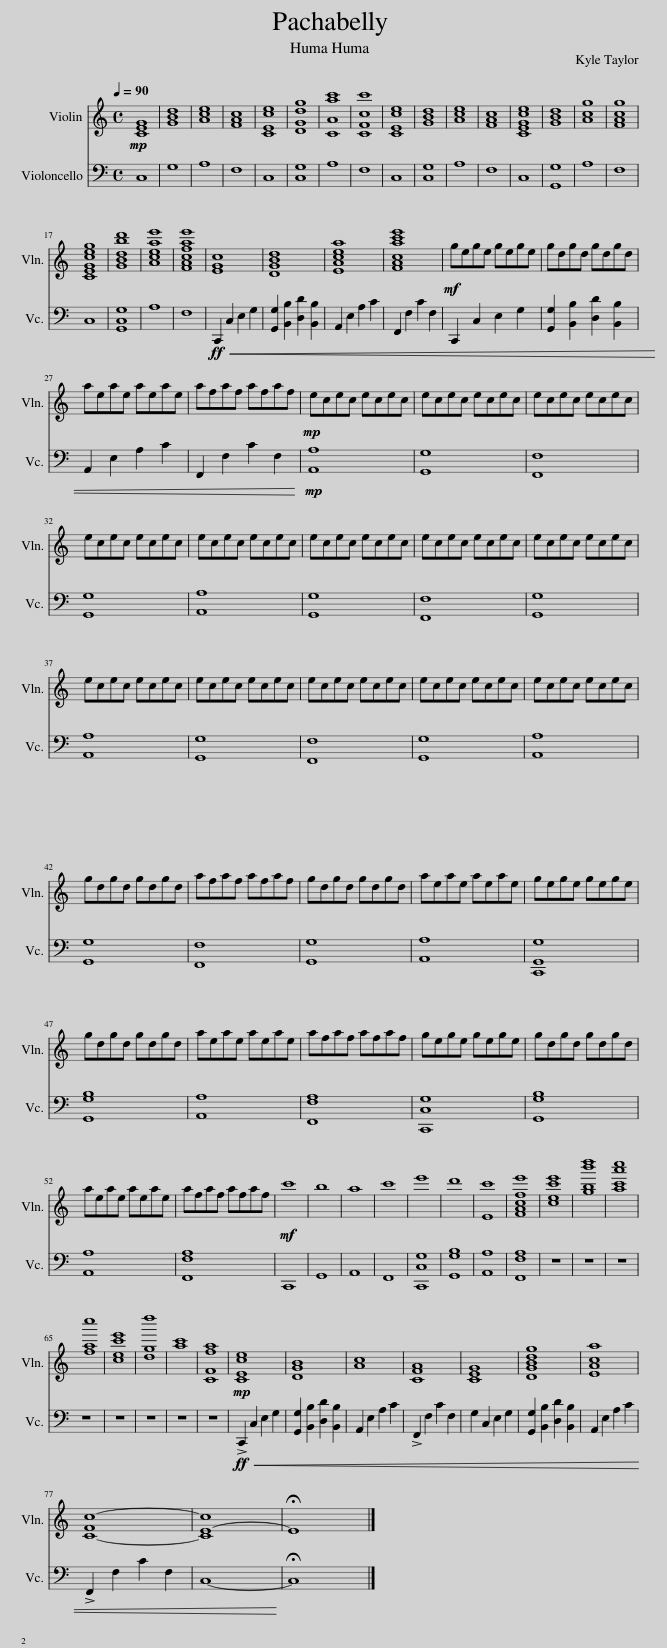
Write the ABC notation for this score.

X:1
%%score 1 2
L:1/8
Q:1/4=90
M:4/4
I:linebreak $
K:C
V:1 treble
V:2 bass
V:1
!mp! [CEG]8 | [GBd]8 | [Ace]8 | [FAc]8 | [CEce]8 | %5
 [DGdg]8 | [CAac']8 | [CFcc']8 | [CEce]8 | [GBd]8 | %10
 [Ace]8 | [FAc]8 | [CEGce]8 | [GBd]8 | [Acg]8 | %15
 [FAcg]8 |$ [CEGceg]8 | [GBdbd']8 | [Aceae']8 | [FAcfae']8 | %20
 [EGc]8 | [DGBd]8 | [EAcea]8 | [FAcac'e']8 |!mf! gege gege | %25
 gdgd gdgd |$ aeae aeae | afaf afaf |!mp! ecec ecec | ecec ecec | %30
 ecec ecec |$ ecec ecec | ecec ecec | ecec ecec | ecec ecec | %35
 ecec ecec |$ ecec ecec | ecec ecec | ecec ecec | ecec ecec | %40
 ecec ecec |$ gdgd gdgd | afaf afaf | gdgd gdgd | aeae aeae | %45
 gege gege |$ gdgd gdgd | aeae aeae | afaf afaf | gege gege | %50
 gdgd gdgd |$ aeae aeae | afaf afaf |!mf! c'8 | b8 | %55
 a8 | c'8 | e'8 | d'8 | [Ec']8 | %60
 [FAcfe']8 | [cec'e']8 | [gbb'd'']8 | [ac'a'c'']8 |$ [fac'']8 | %65
 [cec'e']8 | [dgd'']8 | [ac']8 | [CFfa]8 |!mp! [CEce]8 | %70
 [DGB]8 | [Ac]8 | [CFA]8 | [CEG]8 | [DGBdg]8 | %75
 [EAca]8 |$ [C-Fc-]8 | [CE-c]8 | !fermata!E8 |] %79
V:2
 C,8 | G,8 | A,8 | F,8 | C,8 | %5
 [C,G,]8 | A,8 | F,8 | C,8 | [C,G,]8 | %10
 A,8 | F,8 | C,8 | [G,,G,]8 | A,8 | %15
 F,8 |$ C,8 | [G,,C,G,]8 | A,8 | F,8 | %20
!ff!!<(! C,,2 C,2 E,2 G,2 | [G,,G,]2 [B,,B,]2 [D,D]2 [B,,B,]2 | A,,2 E,2 A,2 C2 | F,,2 F,2 C2 F,2 | C,,2 C,2 E,2 G,2 | %25
 [G,,G,]2 [B,,B,]2 [D,D]2 [B,,B,]2 |$ A,,2 E,2 A,2 C2 | F,,2 F,2 C2 F,2!<)! |!mp! [A,,A,]8 | [G,,G,]8 | %30
 [F,,F,]8 |$ [G,,G,]8 | [A,,A,]8 | [G,,G,]8 | [F,,F,]8 | %35
 [G,,G,]8 |$ [A,,A,]8 | [G,,G,]8 | [F,,F,]8 | [G,,G,]8 | %40
 [A,,A,]8 |$ [G,,G,]8 | [F,,F,]8 | [G,,G,]8 | [A,,A,]8 | %45
 [C,,G,,G,]8 |$ [G,,G,B,]8 | [A,,A,]8 | [F,,F,A,]8 | [C,,C,G,]8 | %50
 [G,,G,B,]8 |$ [A,,A,]8 | [F,,F,A,]8 | C,,8 | G,,8 | %55
 A,,8 | F,,8 | [C,,C,G,]8 | [G,,G,B,]8 | [A,,A,]8 | %60
 [F,,F,A,]8 | z8 | z8 | z8 |$ z8 | %65
 z8 | z8 | z8 | z8 |!ff!!<(! !>!C,,2 C,2 E,2 G,2 | %70
 [G,,G,]2 [B,,B,]2 [D,D]2 [B,,B,]2 | A,,2 E,2 A,2 C2 | !>!F,,2 F,2 C2 F,2 | G,2 C,2 E,2 G,2 | [G,,G,]2 [B,,B,]2 [D,D]2 [B,,B,]2 | %75
 A,,2 E,2 A,2 C2 |$ !>!F,,2 F,2 C2 F,2 | C,8-!<)! | !fermata!C,8 |] %79
